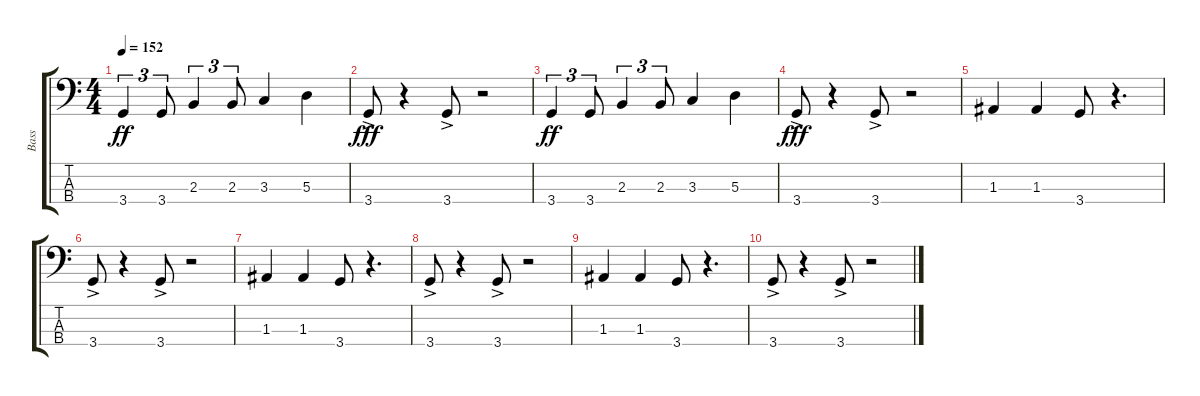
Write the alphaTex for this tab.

\track ("Bass" "Bass") {instrument electricbasspick}
\staff {score tabs}
\tuning (G2 D2 A1 E1) {hide}
\ts (4 4)
\tempo 152
\clef f4
\ks c
3.4.4{tu (3 2) dy ff} 3.4.8{tu (3 2)} 2.3.4{tu (3 2)} 2.3.8{tu (3 2)} 3.3.4 5.3.4 |
3.4{ac}.8{dy fff} r.4 3.4{ac}.8 r.2 |
3.4.4{tu (3 2) dy ff} 3.4.8{tu (3 2)} 2.3.4{tu (3 2)} 2.3.8{tu (3 2)} 3.3.4 5.3.4 |
3.4{ac}.8{dy fff} r.4 3.4{ac}.8 r.2 |
1.3.4 1.3.4 3.4.8 r.4{d} |
3.4{ac}.8 r.4 3.4{ac}.8 r.2 |
1.3.4 1.3.4 3.4.8 r.4{d} |
3.4{ac}.8 r.4 3.4{ac}.8 r.2 |
1.3.4 1.3.4 3.4.8 r.4{d} |
3.4{ac}.8 r.4 3.4{ac}.8 r.2
